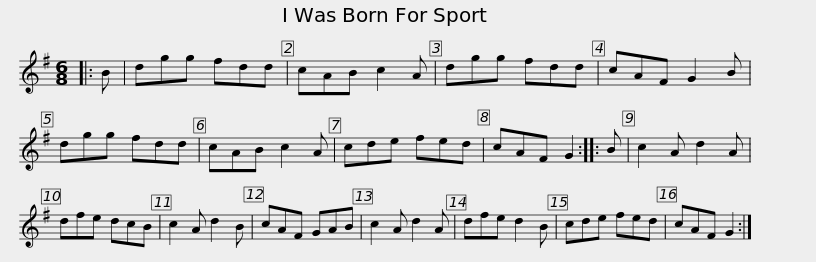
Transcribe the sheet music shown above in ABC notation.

X:1
L:1/8
M:6/8
I:linebreak $
K:G
V:1 treble
V:1
|: B | dgg fdd | cAB c2 A | dgg fdd | cAF G2 B | %5
 dgg fdd | cAB c2 A | cde fed |$ cAF G2 :: B | %10
 c2 A d2 A | dfe dcB | c2 A d2 B | cAF GAB | c2 A d2 A | %15
 dfe d2 B | cde fed |$ cAF G2 :| %18
